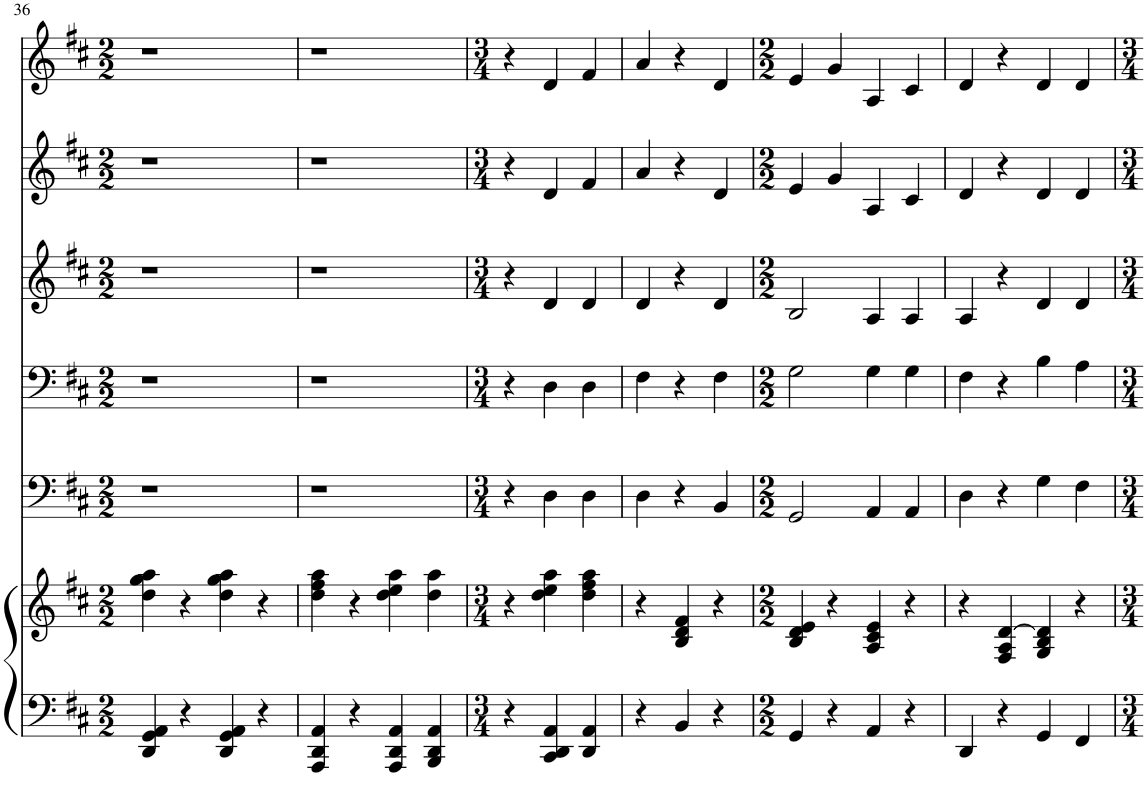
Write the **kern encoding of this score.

**kern	**kern	**kern	**kern	**kern	**kern	**kern
*part6	*part6	*part5	*part4	*part3	*part2	*part1
*staff7	*staff6	*staff5	*staff4	*staff3	*staff2	*staff1
*I"Piano	*	*I"B	*I"T	*I"A	*I"S2	*I"S1
*I'Pno	*	*	*	*	*	*
!!LO:PB:g=z
*clefF4	*clefG2	*clefF4	*clefF4	*clefG2	*clefG2	*clefG2
*	*	*	*Trd5c9	*Trd1c2	*	*Trd1c2
*k[f#c#]	*k[f#c#]	*k[f#c#]	*k[f#c#]	*k[f#c#]	*k[f#c#]	*k[f#c#]
*M2/2	*M2/2	*M2/2	*M2/2	*M2/2	*M2/2	*M2/2
=36	=36	=36	=36	=36	=36	=36
4DD/ 4GG/ 4AA/	4dd\ 4gg\ 4aa\	1r	1r	1r	1r	1r
4r	4r	.	.	.	.	.
4DD/ 4GG/ 4AA/	4dd\ 4gg\ 4aa\	.	.	.	.	.
4r	4r	.	.	.	.	.
=37	=37	=37	=37	=37	=37	=37
4AAA/ 4DD/ 4AA/	4dd\ 4ff#\ 4aa\	1r	1r	1r	1r	1r
4r	4r	.	.	.	.	.
4AAA/ 4DD/ 4AA/	4dd\ 4ee\ 4aa\	.	.	.	.	.
4BBB/ 4DD/ 4AA/	4dd\ 4aa\	.	.	.	.	.
=38	=38	=38	=38	=38	=38	=38
*M3/4	*M3/4	*M3/4	*M3/4	*M3/4	*M3/4	*M3/4
4r	4r	4r	4r	4r	4r	4r
4CC#/ 4DD/ 4AA/	4dd\ 4ee\ 4aa\	4D\	4D\	4d/	4d/	4d/
4DD/ 4AA/	4dd\ 4ff#\ 4aa\	4D\	4D\	4d/	4f#/	4f#/
=39	=39	=39	=39	=39	=39	=39
4r	4r	4D\	4F#\	4d/	4a/	4a/
4BB/	4B/ 4d/ 4f#/	4r	4r	4r	4r	4r
4r	4r	4BB/	4F#\	4d/	4d/	4d/
=40	=40	=40	=40	=40	=40	=40
*M2/2	*M2/2	*M2/2	*M2/2	*M2/2	*M2/2	*M2/2
4GG/	4B/ 4d/ 4e/	2GG/	2G\	2B/	4e/	4e/
4r	4r	.	.	.	4g/	4g/
4AA/	4A/ 4c#/ 4e/	4AA/	4G\	4A/	4A/	4A/
4r	4r	4AA/	4G\	4A/	4c#/	4c#/
=41	=41	=41	=41	=41	=41	=41
4DD/	4r	4D\	4F#\	4A/	4d/	4d/
4r	4F#/ 4A/ [4d/	4r	4r	4r	4r	4r
4GG/	4G/ 4B/ 4d/]	4G\	4B\	4d/	4d/	4d/
4FF#/	4r	4F#\	4A\	4d/	4d/	4d/
=	=	=	=	=	=	=
*-	*-	*-	*-	*-	*-	*-
